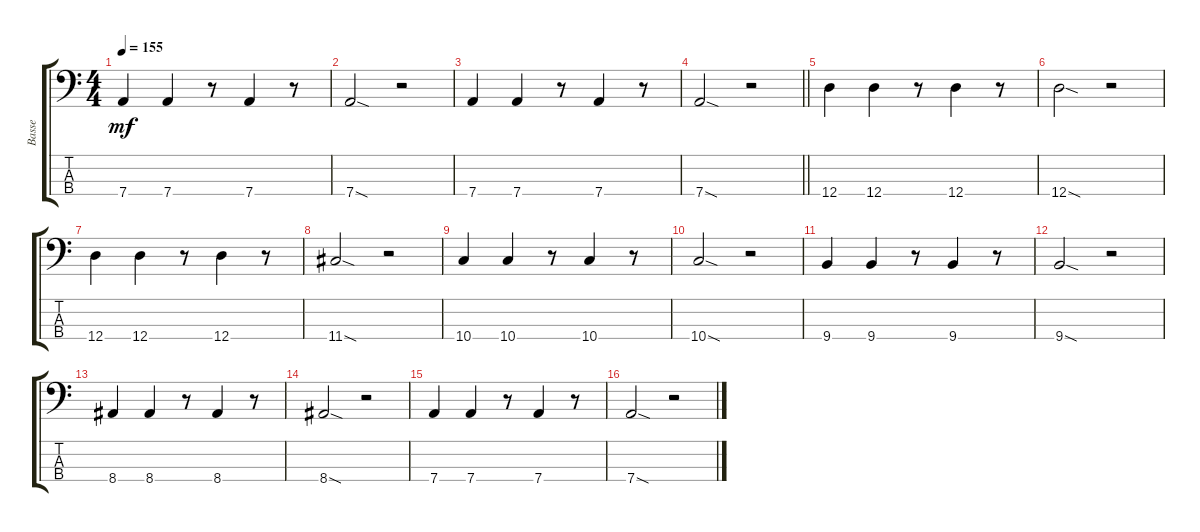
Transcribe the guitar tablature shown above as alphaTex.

\track ("Basse" "Basse") {instrument electricbassfinger}
\staff {score tabs}
\tuning (G2 D2 A1 D1) {hide}
\ts (4 4)
\tempo 155
\clef f4
\ks c
7.4.4{dy mf} 7.4.4 r.8 7.4.4 r.8 |
7.4{sod}.2 r.2 |
7.4.4 7.4.4 r.8 7.4.4 r.8 |
\barLineRight lightlight
7.4{sod}.2 r.2 |
12.4.4 12.4.4 r.8 12.4.4 r.8 |
12.4{sod}.2 r.2 |
12.4.4 12.4.4 r.8 12.4.4 r.8 |
11.4{sod}.2 r.2 |
10.4.4 10.4.4 r.8 10.4.4 r.8 |
10.4{sod}.2 r.2 |
9.4.4 9.4.4 r.8 9.4.4 r.8 |
9.4{sod}.2 r.2 |
8.4.4 8.4.4 r.8 8.4.4 r.8 |
8.4{sod}.2 r.2 |
7.4.4 7.4.4 r.8 7.4.4 r.8 |
7.4{sod}.2 r.2
